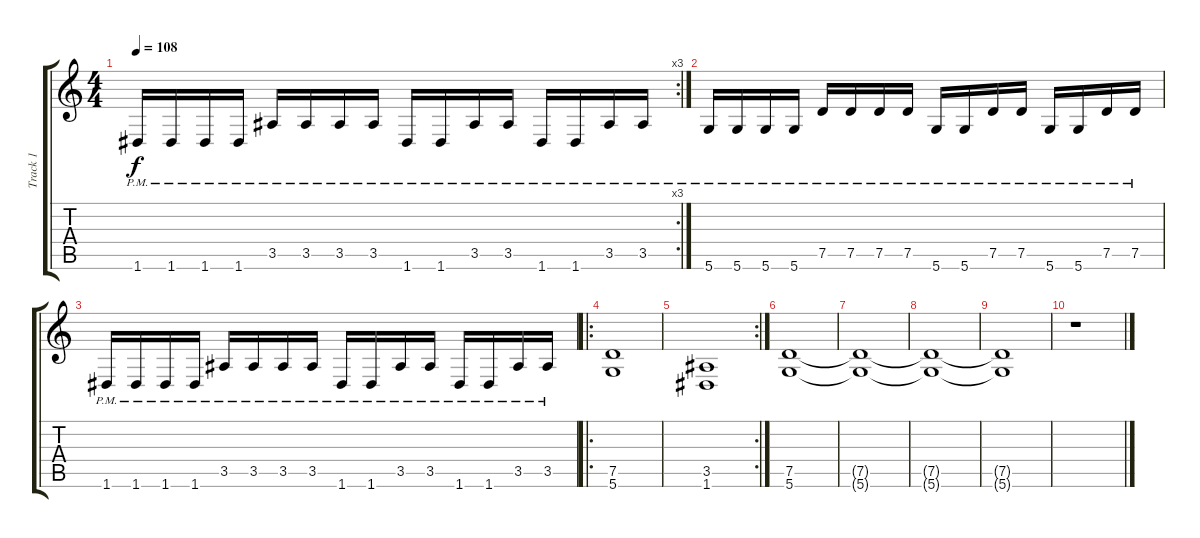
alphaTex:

\track ("Track 1" "Track 1") {instrument distortionguitar}
\staff {score tabs}
\tuning (D4 A3 F3 C3 G2 D2) {hide}
\rc 3
\ts (4 4)
\tempo 108
\clef g2
\ks c
1.6{pm}.16{dy f} 1.6{pm}.16 1.6{pm}.16 1.6{pm}.16 3.5{pm}.16 3.5{pm}.16 3.5{pm}.16 3.5{pm}.16 1.6{pm}.16 1.6{pm}.16 3.5{pm}.16 3.5{pm}.16 1.6{pm}.16 1.6{pm}.16 3.5{pm}.16 3.5{pm}.16 |
5.6{pm}.16 5.6{pm}.16 5.6{pm}.16 5.6{pm}.16 7.5{pm}.16 7.5{pm}.16 7.5{pm}.16 7.5{pm}.16 5.6{pm}.16 5.6{pm}.16 7.5{pm}.16 7.5{pm}.16 5.6{pm}.16 5.6{pm}.16 7.5{pm}.16 7.5{pm}.16 |
1.6{pm}.16 1.6{pm}.16 1.6{pm}.16 1.6{pm}.16 3.5{pm}.16 3.5{pm}.16 3.5{pm}.16 3.5{pm}.16 1.6{pm}.16 1.6{pm}.16 3.5{pm}.16 3.5{pm}.16 1.6{pm}.16 1.6{pm}.16 3.5{pm}.16 3.5{pm}.16 |
\ro
(7.5 5.6).1 |
\rc 2
(3.5 1.6).1 |
(7.5 5.6).1{volume 0} |
(7.5{t} 5.6{t}).1 |
(7.5{t} 5.6{t}).1 |
(7.5{t} 5.6{t}).1 |
r.1
